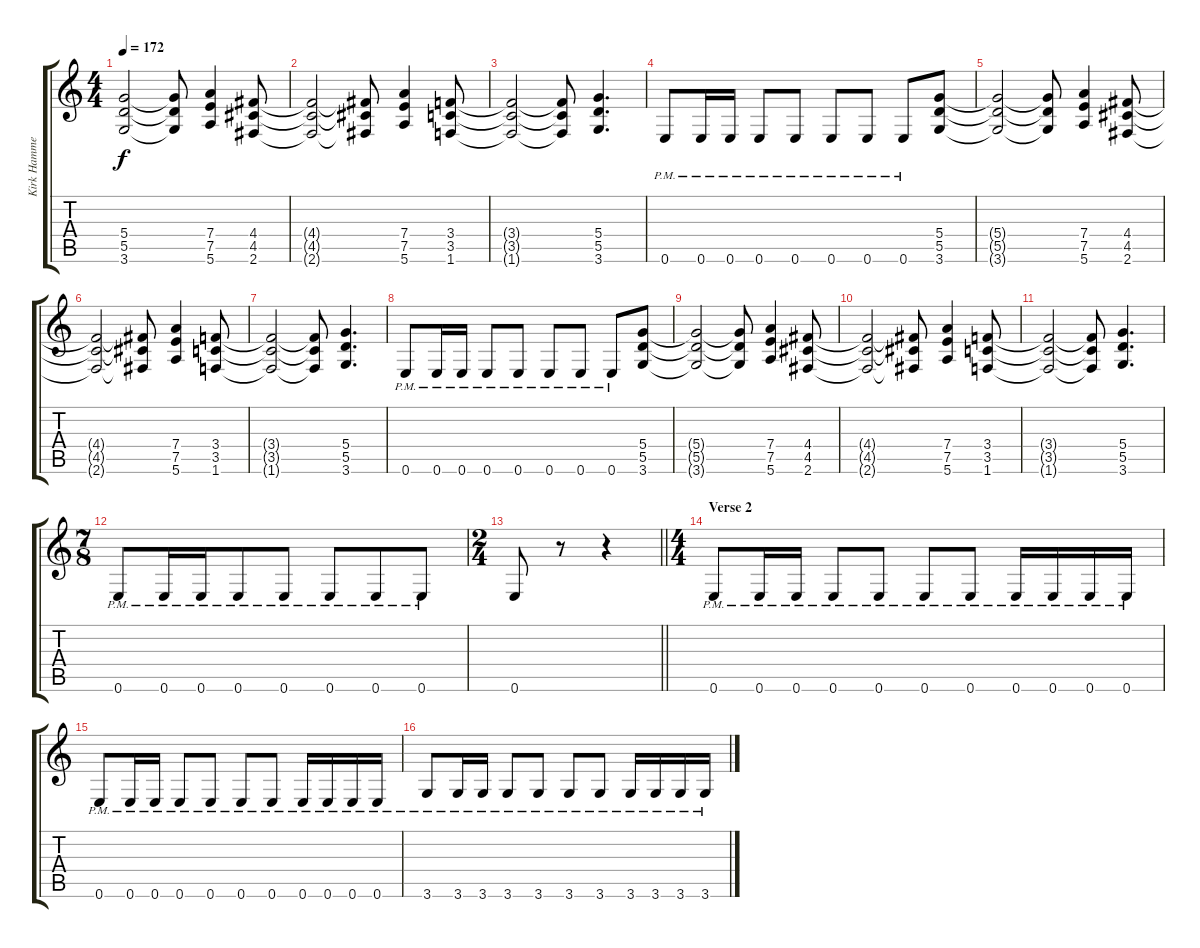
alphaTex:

\track ("Kirk Hammett Rhythm" "Kirk Hamme") {instrument distortionguitar}
\staff {score tabs}
\tuning (E4 B3 G3 D3 A2 E2) {hide}
\ts (4 4)
\tempo 172
\clef g2
\ks c
(5.4{t} 5.5{t} 3.6{t}).2{dy f} (5.4{t} 5.5{t} 3.6{t}).8 (7.4 7.5 5.6).4 (4.4 4.5 2.6).8 |
(4.4{t} 4.5{t} 2.6{t}).2 (4.4{t} 4.5{t} 2.6{t}).8 (7.4 7.5 5.6).4 (3.4 3.5 1.6).8 |
(3.4{t} 3.5{t} 1.6{t}).2 (3.4{t} 3.5{t} 1.6{t}).8 (5.4 5.5 3.6).4{d} |
0.6{pm}.8 0.6{pm}.16 0.6{pm}.16 0.6{pm}.8 0.6{pm}.8 0.6{pm}.8 0.6{pm}.8 0.6{pm}.8 (5.4 5.5 3.6).8 |
(5.4{t} 5.5{t} 3.6{t}).2 (5.4{t} 5.5{t} 3.6{t}).8 (7.4 7.5 5.6).4 (4.4 4.5 2.6).8 |
(4.4{t} 4.5{t} 2.6{t}).2 (4.4{t} 4.5{t} 2.6{t}).8 (7.4 7.5 5.6).4 (3.4 3.5 1.6).8 |
(3.4{t} 3.5{t} 1.6{t}).2 (3.4{t} 3.5{t} 1.6{t}).8 (5.4 5.5 3.6).4{d} |
0.6{pm}.8 0.6{pm}.16 0.6{pm}.16 0.6{pm}.8 0.6{pm}.8 0.6{pm}.8 0.6{pm}.8 0.6{pm}.8 (5.4 5.5 3.6).8 |
(5.4{t} 5.5{t} 3.6{t}).2 (5.4{t} 5.5{t} 3.6{t}).8 (7.4 7.5 5.6).4 (4.4 4.5 2.6).8 |
(4.4{t} 4.5{t} 2.6{t}).2 (4.4{t} 4.5{t} 2.6{t}).8 (7.4 7.5 5.6).4 (3.4 3.5 1.6).8 |
(3.4{t} 3.5{t} 1.6{t}).2 (3.4{t} 3.5{t} 1.6{t}).8 (5.4 5.5 3.6).4{d} |
\ts (7 8)
0.6{pm}.8 0.6{pm}.16 0.6{pm}.16 0.6{pm}.8 0.6{pm}.8 0.6{pm}.8 0.6{pm}.8 0.6{pm}.8 |
\ts (2 4)
\barLineRight lightlight
0.6.8 r.8 r.4 |
\ts (4 4)
\section ("" "Verse 2")
0.6{pm}.8 0.6{pm}.16 0.6{pm}.16 0.6{pm}.8 0.6{pm}.8 0.6{pm}.8 0.6{pm}.8 0.6{pm}.16 0.6{pm}.16 0.6{pm}.16 0.6{pm}.16 |
0.6{pm}.8 0.6{pm}.16 0.6{pm}.16 0.6{pm}.8 0.6{pm}.8 0.6{pm}.8 0.6{pm}.8 0.6{pm}.16 0.6{pm}.16 0.6{pm}.16 0.6{pm}.16 |
3.6{pm}.8 3.6{pm}.16 3.6{pm}.16 3.6{pm}.8 3.6{pm}.8 3.6{pm}.8 3.6{pm}.8 3.6{pm}.16 3.6{pm}.16 3.6{pm}.16 3.6{pm}.16
